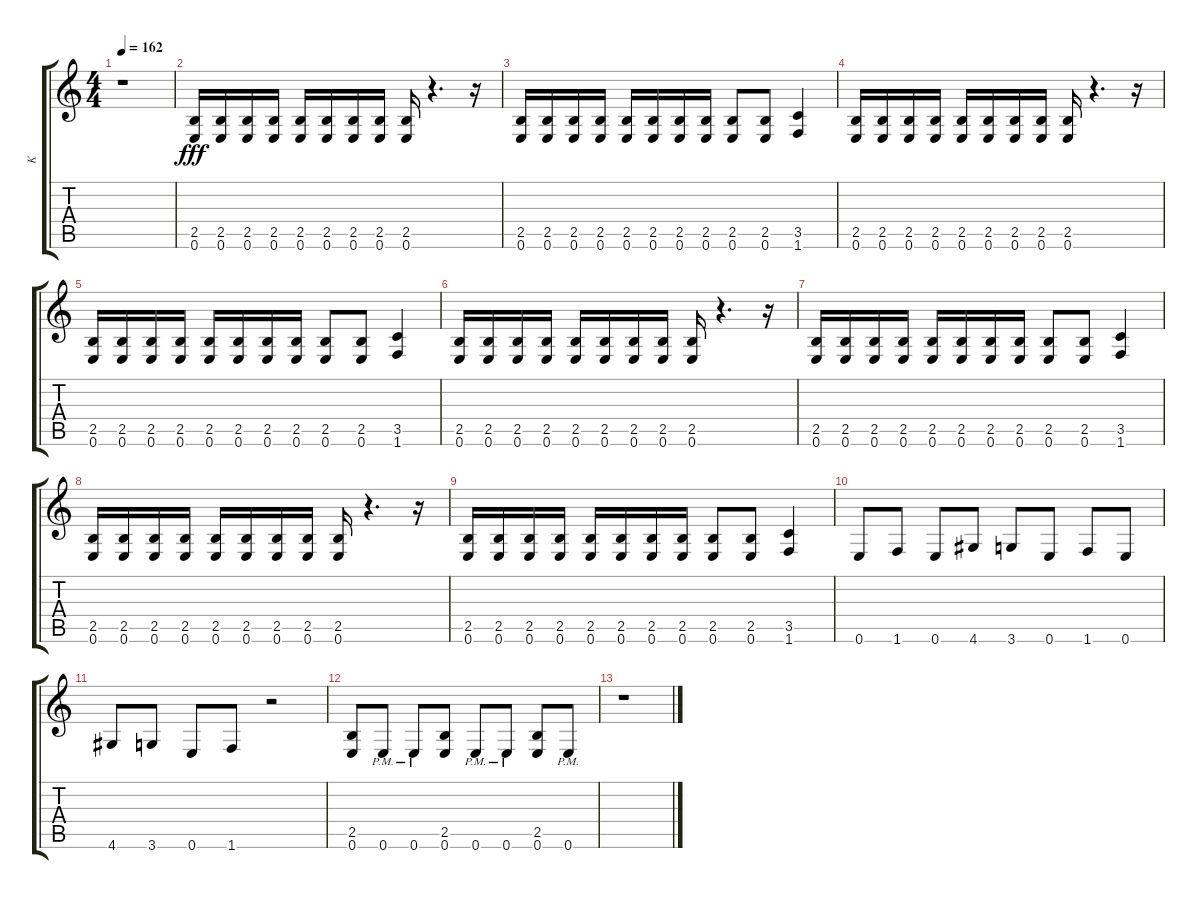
\track ("K" "K") {instrument distortionguitar}
\staff {score tabs}
\tuning (E4 B3 G3 D3 A2 E2) {hide}
\ts (4 4)
\tempo 162
\clef g2
\ks c
r.1{dy fff} |
(2.5 0.6).16 (2.5 0.6).16 (2.5 0.6).16 (2.5 0.6).16 (2.5 0.6).16 (2.5 0.6).16 (2.5 0.6).16 (2.5 0.6).16 (2.5 0.6).16 r.4{d} r.16 |
(2.5 0.6).16 (2.5 0.6).16 (2.5 0.6).16 (2.5 0.6).16 (2.5 0.6).16 (2.5 0.6).16 (2.5 0.6).16 (2.5 0.6).16 (2.5 0.6).8 (2.5 0.6).8 (3.5 1.6).4 |
(2.5 0.6).16 (2.5 0.6).16 (2.5 0.6).16 (2.5 0.6).16 (2.5 0.6).16 (2.5 0.6).16 (2.5 0.6).16 (2.5 0.6).16 (2.5 0.6).16 r.4{d} r.16 |
(2.5 0.6).16 (2.5 0.6).16 (2.5 0.6).16 (2.5 0.6).16 (2.5 0.6).16 (2.5 0.6).16 (2.5 0.6).16 (2.5 0.6).16 (2.5 0.6).8 (2.5 0.6).8 (3.5 1.6).4 |
(2.5 0.6).16 (2.5 0.6).16 (2.5 0.6).16 (2.5 0.6).16 (2.5 0.6).16 (2.5 0.6).16 (2.5 0.6).16 (2.5 0.6).16 (2.5 0.6).16 r.4{d} r.16 |
(2.5 0.6).16 (2.5 0.6).16 (2.5 0.6).16 (2.5 0.6).16 (2.5 0.6).16 (2.5 0.6).16 (2.5 0.6).16 (2.5 0.6).16 (2.5 0.6).8 (2.5 0.6).8 (3.5 1.6).4 |
(2.5 0.6).16 (2.5 0.6).16 (2.5 0.6).16 (2.5 0.6).16 (2.5 0.6).16 (2.5 0.6).16 (2.5 0.6).16 (2.5 0.6).16 (2.5 0.6).16 r.4{d} r.16 |
(2.5 0.6).16 (2.5 0.6).16 (2.5 0.6).16 (2.5 0.6).16 (2.5 0.6).16 (2.5 0.6).16 (2.5 0.6).16 (2.5 0.6).16 (2.5 0.6).8 (2.5 0.6).8 (3.5 1.6).4 |
0.6.8 1.6.8 0.6.8 4.6.8 3.6.8 0.6.8 1.6.8 0.6.8 |
4.6.8 3.6.8 0.6.8 1.6.8 r.2 |
(2.5 0.6).8 0.6{pm}.8 0.6{pm}.8 (2.5 0.6).8 0.6{pm}.8 0.6{pm}.8 (2.5 0.6).8 0.6{pm}.8 |
r.1
